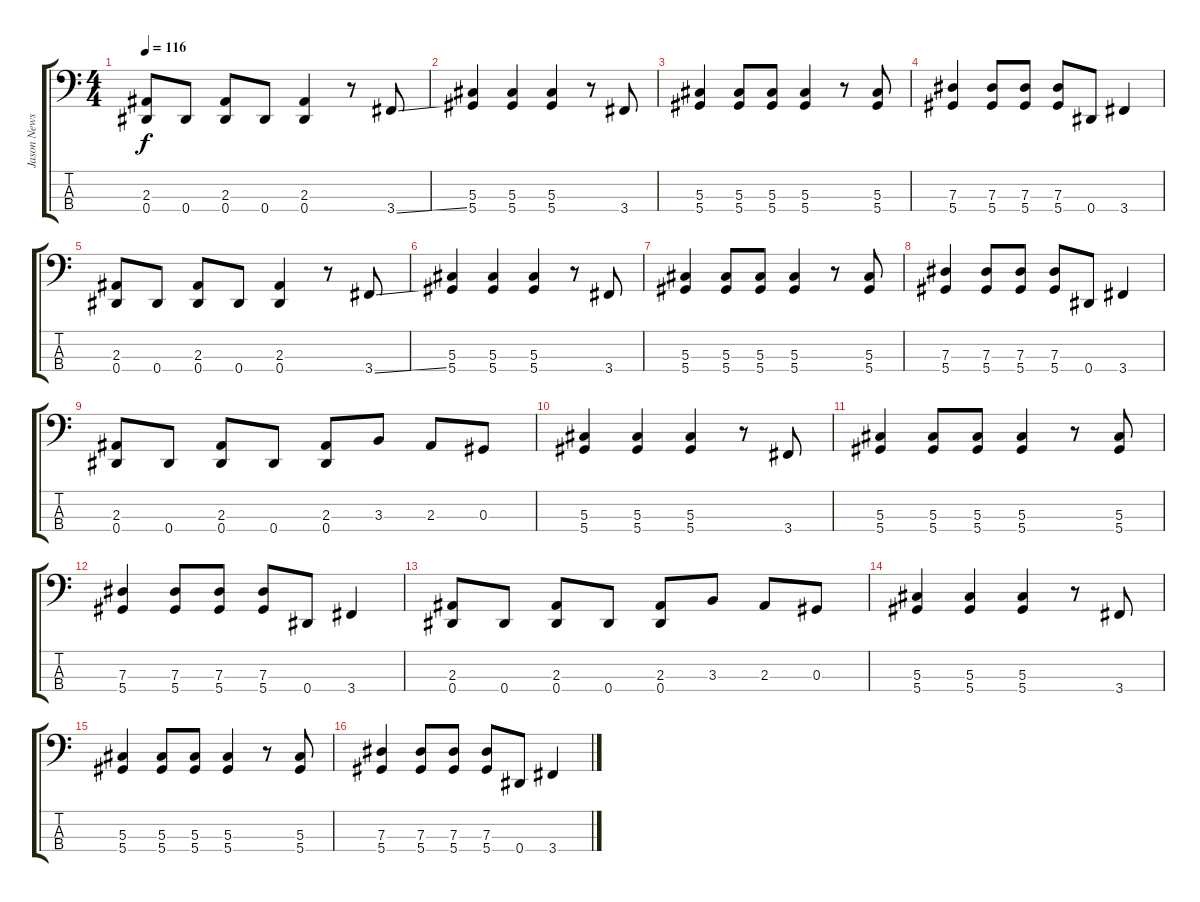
\track ("Jason Newsted" "Jason News") {instrument electricbasspick}
\staff {score tabs}
\tuning (Gb2 Db2 Ab1 Eb1) {hide}
\ts (4 4)
\tempo 116
\clef f4
\ks c
(2.3 0.4).8{dy f} 0.4.8 (2.3 0.4).8 0.4.8 (2.3 0.4).4 r.8 3.4{ss}.8 |
(5.3 5.4).4 (5.3 5.4).4 (5.3 5.4).4 r.8 3.4.8 |
(5.3 5.4).4 (5.3 5.4).8 (5.3 5.4).8 (5.3 5.4).4 r.8 (5.3 5.4).8 |
(7.3 5.4).4 (7.3 5.4).8 (7.3 5.4).8 (7.3 5.4).8 0.4.8 3.4.4 |
(2.3 0.4).8 0.4.8 (2.3 0.4).8 0.4.8 (2.3 0.4).4 r.8 3.4{ss}.8 |
(5.3 5.4).4 (5.3 5.4).4 (5.3 5.4).4 r.8 3.4.8 |
(5.3 5.4).4 (5.3 5.4).8 (5.3 5.4).8 (5.3 5.4).4 r.8 (5.3 5.4).8 |
(7.3 5.4).4 (7.3 5.4).8 (7.3 5.4).8 (7.3 5.4).8 0.4.8 3.4.4 |
(2.3 0.4).8 0.4.8 (2.3 0.4).8 0.4.8 (2.3 0.4).8 3.3.8 2.3.8 0.3.8 |
(5.3 5.4).4 (5.3 5.4).4 (5.3 5.4).4 r.8 3.4.8 |
(5.3 5.4).4 (5.3 5.4).8 (5.3 5.4).8 (5.3 5.4).4 r.8 (5.3 5.4).8 |
(7.3 5.4).4 (7.3 5.4).8 (7.3 5.4).8 (7.3 5.4).8 0.4.8 3.4.4 |
(2.3 0.4).8 0.4.8 (2.3 0.4).8 0.4.8 (2.3 0.4).8 3.3.8 2.3.8 0.3.8 |
(5.3 5.4).4 (5.3 5.4).4 (5.3 5.4).4 r.8 3.4.8 |
(5.3 5.4).4 (5.3 5.4).8 (5.3 5.4).8 (5.3 5.4).4 r.8 (5.3 5.4).8 |
(7.3 5.4).4 (7.3 5.4).8 (7.3 5.4).8 (7.3 5.4).8 0.4.8 3.4.4
